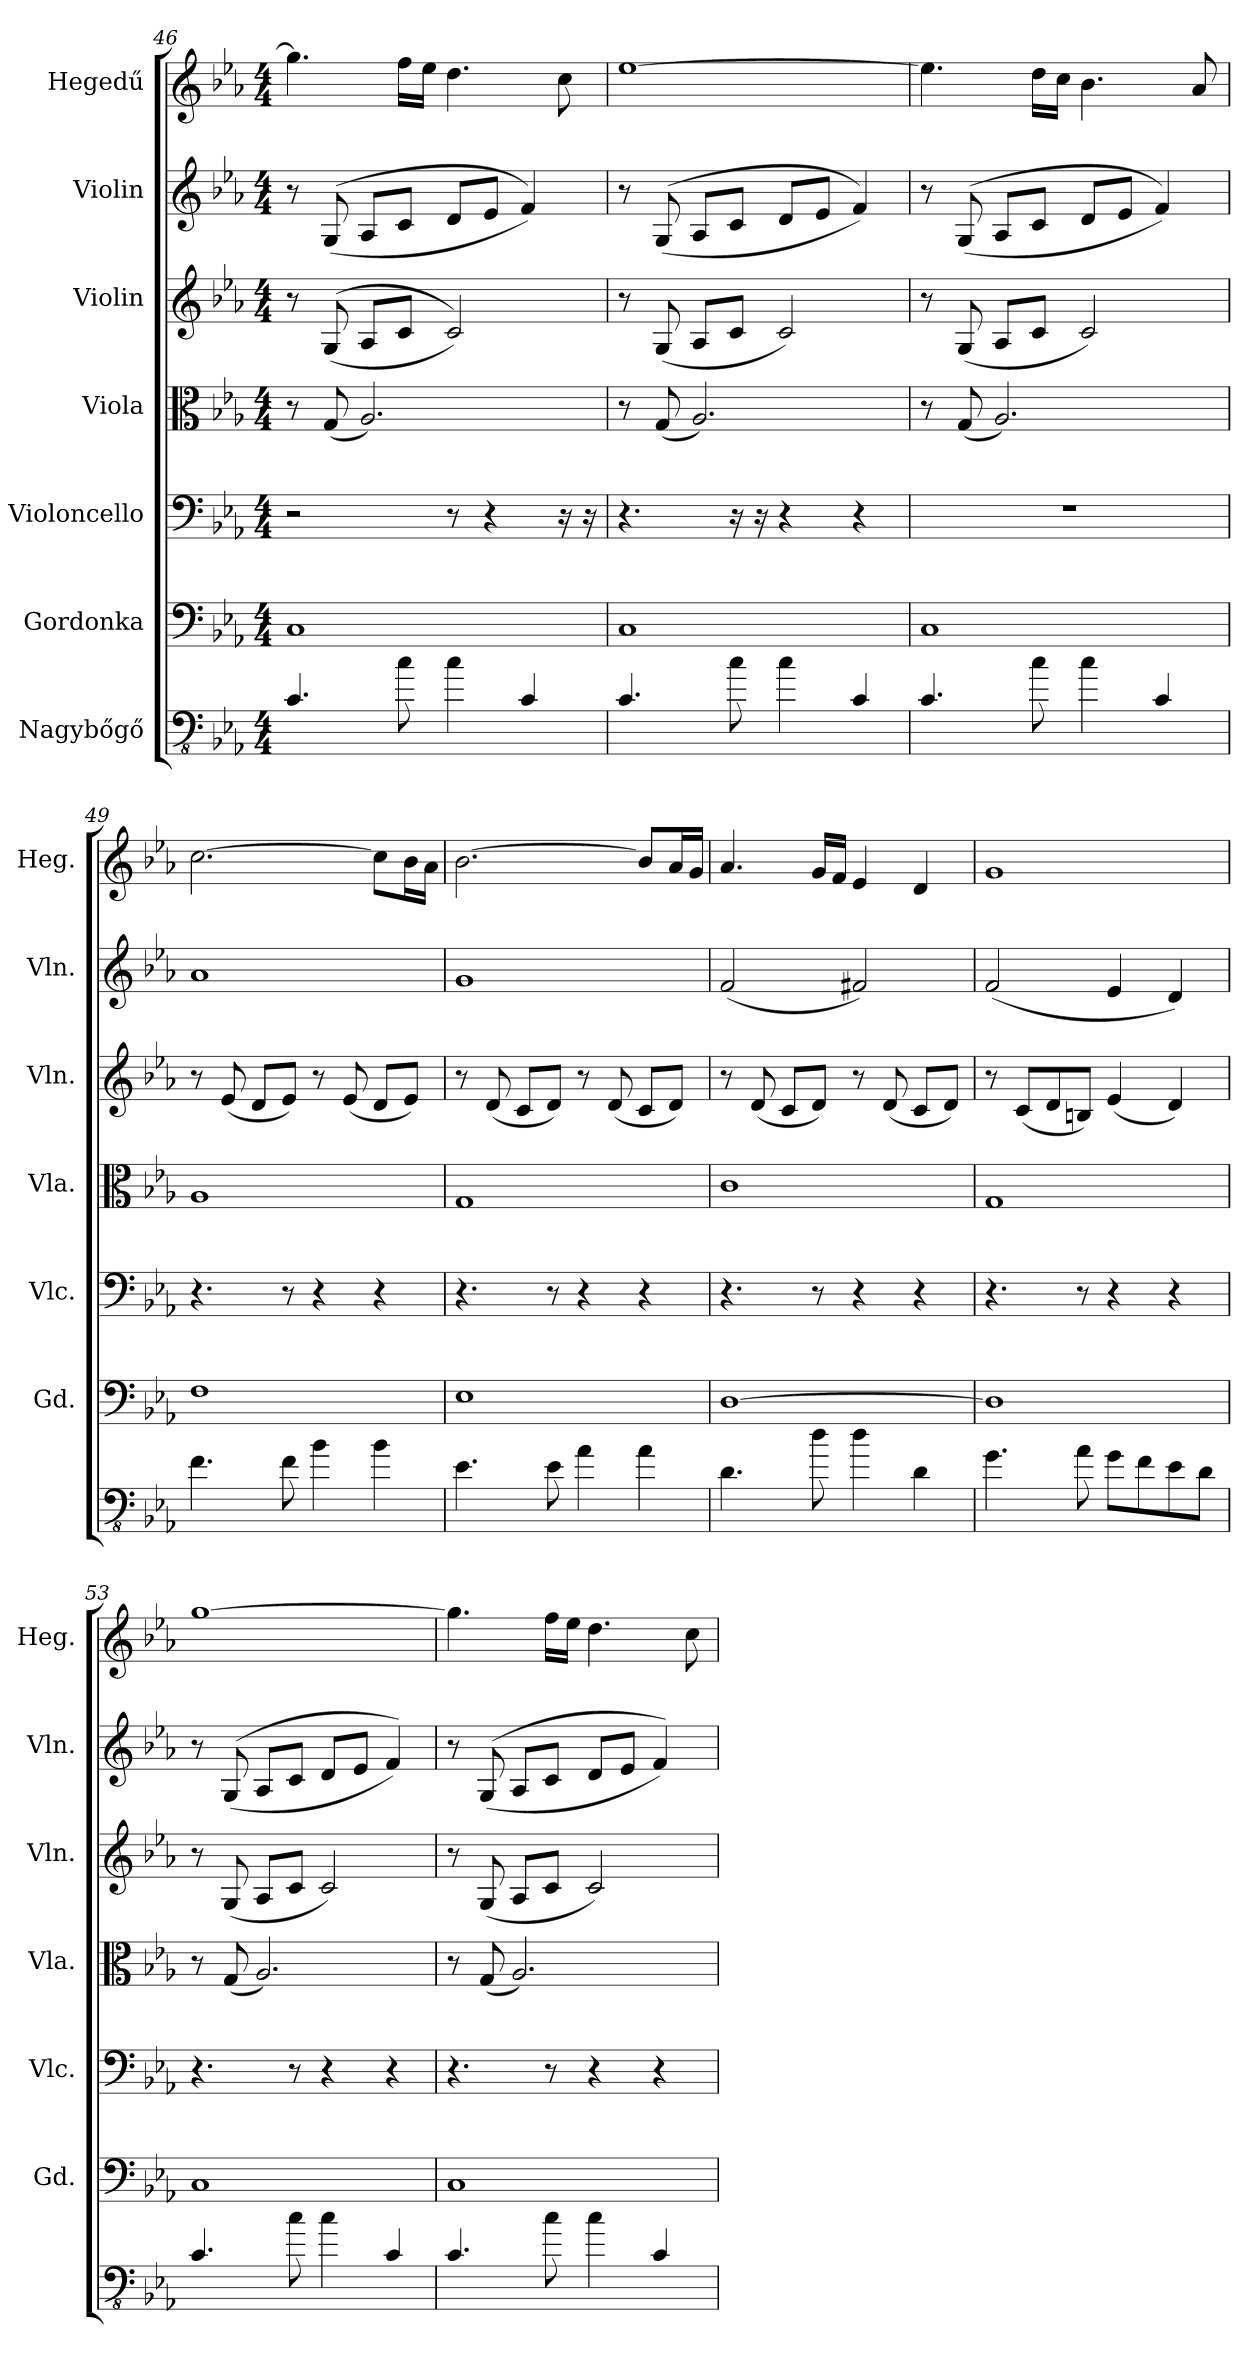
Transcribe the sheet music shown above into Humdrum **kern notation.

**kern	**kern	**kern	**kern	**kern	**kern	**kern
*part7	*part6	*part5	*part4	*part3	*part2	*part1
*staff7	*staff6	*staff5	*staff4	*staff3	*staff2	*staff1
*I"Nagybőgő	*I"Gordonka	*I"Violoncello	*I"Viola	*I"Violin	*I"Violin	*I"Hegedű
*	*I'Gd.	*I'Vlc.	*I'Vla.	*I'Vln.	*I'Vln.	*I'Heg.
*clefFv4	*clefF4	*clefF4	*clefC3	*clefG2	*clefG2	*clefG2
*ITrd7c12	*	*	*	*	*	*
*k[b-e-a-]	*k[b-e-a-]	*k[b-e-a-]	*k[b-e-a-]	*k[b-e-a-]	*k[b-e-a-]	*k[b-e-a-]
*M4/4	*M4/4	*M4/4	*M4/4	*M4/4	*M4/4	*M4/4
=46	=46	=46	=46	=46	=46	=46
4.CC/	1C	2r	8r	8r	8r	4.gg\]
.	.	.	(8G/	((8G/	((8G/	.
.	.	.	2.A-/)	8A-/L	8A-/L	.
8C\	.	.	.	8c/J	8c/J	16ff\LL
.	.	.	.	.	.	16ee-\JJ
4C\	.	8r	.	2c/))	8d/L	4.dd\
.	.	4r	.	.	8e-/J	.
4CC/	.	.	.	.	4f/))	.
.	.	16r	.	.	.	8cc\
.	.	16r	.	.	.	.
=47	=47	=47	=47	=47	=47	=47
4.CC/	1C	4.r	8r	8r	8r	[1ee-
.	.	.	(8G/	(8G/	((8G/	.
.	.	.	2.A-/)	8A-/L	8A-/L	.
8C\	.	16r	.	8c/J	8c/J	.
.	.	16r	.	.	.	.
4C\	.	4r	.	2c/)	8d/L	.
.	.	.	.	.	8e-/J	.
4CC/	.	4r	.	.	4f/))	.
=48	=48	=48	=48	=48	=48	=48
4.CC/	1C	1r	8r	8r	8r	4.ee-\]
.	.	.	(8G/	(8G/	((8G/	.
.	.	.	2.A-/)	8A-/L	8A-/L	.
8C\	.	.	.	8c/J	8c/J	16dd\LL
.	.	.	.	.	.	16cc\JJ
4C\	.	.	.	2c/)	8d/L	4.b-\
.	.	.	.	.	8e-/J	.
4CC/	.	.	.	.	4f/))	.
.	.	.	.	.	.	8a-/
!!LO:LB:g=z
=49	=49	=49	=49	=49	=49	=49
4.FF\	1F	4.r	1A-	8r	1a-	[2.cc\
.	.	.	.	(8e-/	.	.
.	.	.	.	8d/L	.	.
8FF\	.	8r	.	8e-/J)	.	.
4BB-\	.	4r	.	8r	.	.
.	.	.	.	(8e-/	.	.
4BB-\	.	4r	.	8d/L	.	8cc\L]
.	.	.	.	8e-/J)	.	16b-\L
.	.	.	.	.	.	16a-\JJ
=50	=50	=50	=50	=50	=50	=50
4.EE-\	1E-	4.r	1G	8r	1g	[2.b-\
.	.	.	.	(8d/	.	.
.	.	.	.	8c/L	.	.
8EE-\	.	8r	.	8d/J)	.	.
4AA-\	.	4r	.	8r	.	.
.	.	.	.	(8d/	.	.
4AA-\	.	4r	.	8c/L	.	8b-/L]
.	.	.	.	8d/J)	.	16a-/L
.	.	.	.	.	.	16g/JJ
=51	=51	=51	=51	=51	=51	=51
4.DD\	[1D	4.r	1c	8r	(2f/	4.a-/
.	.	.	.	(8d/	.	.
.	.	.	.	8c/L	.	.
8D\	.	8r	.	8d/J)	.	16g/LL
.	.	.	.	.	.	16f/JJ
4D\	.	4r	.	8r	2f#X/)	4e-/
.	.	.	.	(8d/	.	.
4DD\	.	4r	.	8c/L	.	4d/
.	.	.	.	8d/J)	.	.
=52	=52	=52	=52	=52	=52	=52
4.GG\	1D]	4.r	1G	8r	(2f/	1g
.	.	.	.	(8c/L	.	.
.	.	.	.	8d/	.	.
8AA-\	.	8r	.	8Bn/J)	.	.
8GG\L	.	4r	.	(4e-/	4e-/	.
8FF\	.	.	.	.	.	.
8EE-\	.	4r	.	4d/)	4d/)	.
8DD\J	.	.	.	.	.	.
=53	=53	=53	=53	=53	=53	=53
4.CC/	1C	4.r	8r	8r	8r	[1gg
.	.	.	(8G/	(8G/	((8G/	.
.	.	.	2.A-/)	8A-/L	8A-/L	.
8C\	.	8r	.	8c/J	8c/J	.
4C\	.	4r	.	2c/)	8d/L	.
.	.	.	.	.	8e-/J	.
4CC/	.	4r	.	.	4f/))	.
!!LO:PB:g=z
=54	=54	=54	=54	=54	=54	=54
4.CC/	1C	4.r	8r	8r	8r	4.gg\]
.	.	.	(8G/	(8G/	((8G/	.
.	.	.	2.A-/)	8A-/L	8A-/L	.
8C\	.	8r	.	8c/J	8c/J	16ff\LL
.	.	.	.	.	.	16ee-\JJ
4C\	.	4r	.	2c/)	8d/L	4.dd\
.	.	.	.	.	8e-/J	.
4CC/	.	4r	.	.	4f/))	.
.	.	.	.	.	.	8cc\
=	=	=	=	=	=	=
*-	*-	*-	*-	*-	*-	*-
